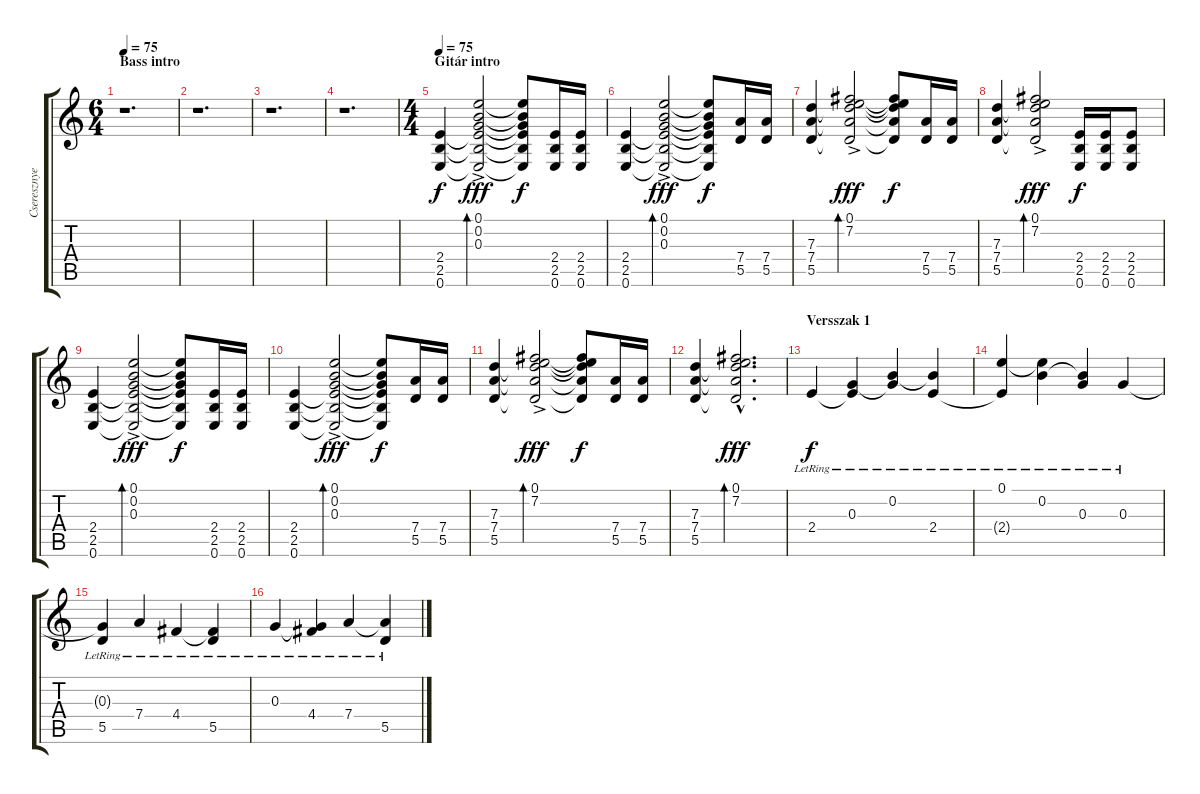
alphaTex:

\track ("Cseresznye II" "Cseresznye") {instrument electricguitarclean}
\staff {score tabs}
\tuning (E4 B3 G3 D3 A2 E2) {hide}
\ts (6 4)
\section ("" "Bass intro")
\tempo 75
\tempo 110
\tempo 75
\clef g2
\ks c
r.1{d dy f instrument electricguitarclean} |
r.1{d} |
r.1{d} |
r.1{d} |
\ts (4 4)
\section ("" "Gitár intro ")
\tempo 75
(2.4 2.5 0.6).4{volume 10} (0.1{ac} 0.2{ac} 0.3{ac} 2.4{t} 2.5{t} 0.6{t}).2{bd 60 dy fff} (0.1{t} 0.2{t} 0.3{t} 2.4{t} 2.5{t} 0.6{t}).8{dy f} (2.4 2.5 0.6).16 (2.4 2.5 0.6).16 |
(2.4 2.5 0.6).4 (0.1{ac} 0.2{ac} 0.3{ac} 2.4{t} 2.5{t} 0.6{t}).2{bd 60 dy fff} (0.1{t} 0.2{t} 0.3{t} 2.4{t} 2.5{t} 0.6{t}).8{dy f} (7.4 5.5).16 (7.4 5.5).16 |
(7.3 7.4 5.5).4 (0.1{ac} 7.2{ac} 7.3{t} 7.4{t} 5.5{t}).2{bd 60 dy fff} (0.1{t} 7.2{t} 7.3{t} 7.4{t} 5.5{t}).8{dy f} (7.4 5.5).16 (7.4 5.5).16 |
(7.3 7.4 5.5).4 (0.1{ac} 7.2{ac} 7.3{t} 7.4{t} 5.5{t}).2{bd 60 dy fff} (2.4 2.5 0.6).16{dy f} (2.4 2.5 0.6).16 (2.4 2.5 0.6).8 |
(2.4 2.5 0.6).4{volume 10} (0.1{ac} 0.2{ac} 0.3{ac} 2.4{t} 2.5{t} 0.6{t}).2{bd 60 dy fff} (0.1{t} 0.2{t} 0.3{t} 2.4{t} 2.5{t} 0.6{t}).8{dy f} (2.4 2.5 0.6).16 (2.4 2.5 0.6).16 |
(2.4 2.5 0.6).4 (0.1{ac} 0.2{ac} 0.3{ac} 2.4{t} 2.5{t} 0.6{t}).2{bd 60 dy fff} (0.1{t} 0.2{t} 0.3{t} 2.4{t} 2.5{t} 0.6{t}).8{dy f} (7.4 5.5).16 (7.4 5.5).16 |
(7.3 7.4 5.5).4 (0.1{ac} 7.2{ac} 7.3{t} 7.4{t} 5.5{t}).2{bd 60 dy fff} (0.1{t} 7.2{t} 7.3{t} 7.4{t} 5.5{t}).8{dy f} (7.4 5.5).16 (7.4 5.5).16 |
(7.3 7.4 5.5).4 (0.1{hac} 7.2{hac} 7.3{hac t} 7.4{hac t} 5.5{hac t}).2{d bd 60 dy fff} |
\section ("" "Versszak 1")
2.4{lr}.4{dy f volume 13} (0.3{lr} 2.4{t}).4 (0.2{lr} 0.3{t}).4 (0.2{t} 2.4{lr}).4 |
(0.1{lr} 2.4{t}).4 (0.1{t} 0.2{lr}).4 (0.2{t} 0.3{lr}).4 0.3{lr}.4 |
(0.3{t} 5.5{lr}).4 7.4{lr}.4 4.4{lr}.4 (4.4{t} 5.5{lr}).4 |
0.3{lr}.4 (0.3{t} 4.4{lr}).4 7.4{lr}.4 (7.4{t} 5.5{lr}).4
